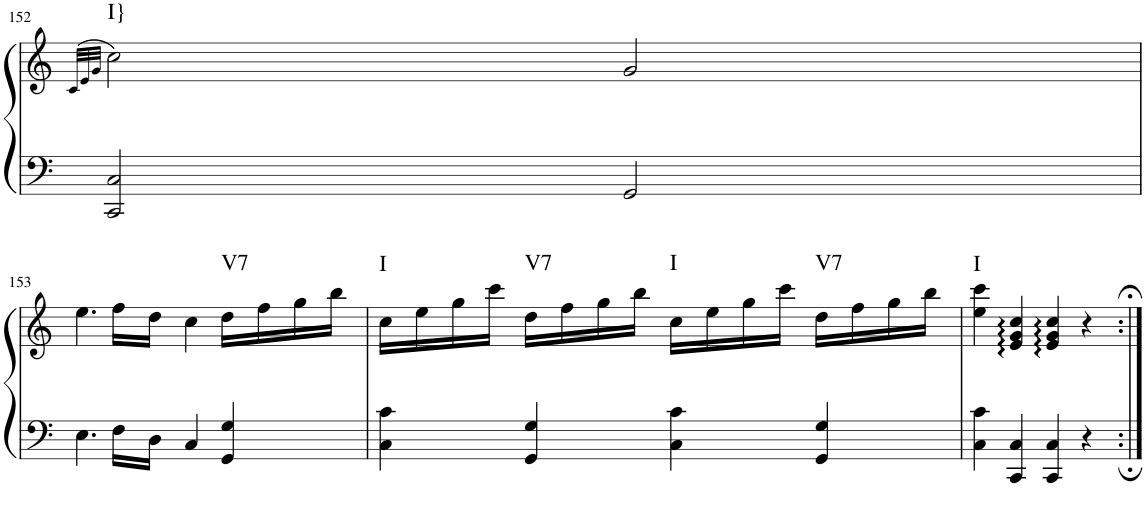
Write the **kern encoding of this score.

**kern	**kern	**harte
*part1	*part1	*part1
*staff2	*staff1	*
*I"Klavier linke Hand	*	*
!!LO:PB:g=z
*clefF4	*clefG2	*
*k[]	*k[]	*
*M4/4	*M4/4	*
=152	=152	=152
.	(>32qc/LLL	.
.	32qe/	.
.	32qg/JJJ	.
!	!	!LO:H:kt=I}
2CC/ 2C/	2cc\)	N
2GG/	2g/	.
!!LO:LB:g=z
=153	=153	=153
4.E\	4.ee\	.
16F\LL	16ff\LL	.
16D\JJ	16dd\JJ	.
4C/	4cc\	.
!	!	!LO:H:kt=V7
4GG/ 4G/	16dd\LL	N
.	16ff\	.
.	16gg\	.
.	16bb\JJ	.
=154	=154	=154
!	!	!LO:H:kt=I
4C\ 4c\	16cc\LL	N
.	16ee\	.
.	16gg\	.
.	16ccc\JJ	.
!	!	!LO:H:kt=V7
4GG/ 4G/	16dd\LL	N
.	16ff\	.
.	16gg\	.
.	16bb\JJ	.
!	!	!LO:H:kt=I
4C\ 4c\	16cc\LL	N
.	16ee\	.
.	16gg\	.
.	16ccc\JJ	.
!	!	!LO:H:kt=V7
4GG/ 4G/	16dd\LL	N
.	16ff\	.
.	16gg\	.
.	16bb\JJ	.
=155	=155	=155
!	!	!LO:H:kt=I
4C\ 4c\	4ee\ 4ccc\	N
4CC/ 4C/	4e/ 4g/ 4cc/	.
4CC/ 4C/	4e/ 4g/ 4cc/	.
4r	4r	.
=:|!	=:|!	=:|!
*-	*-	*-
